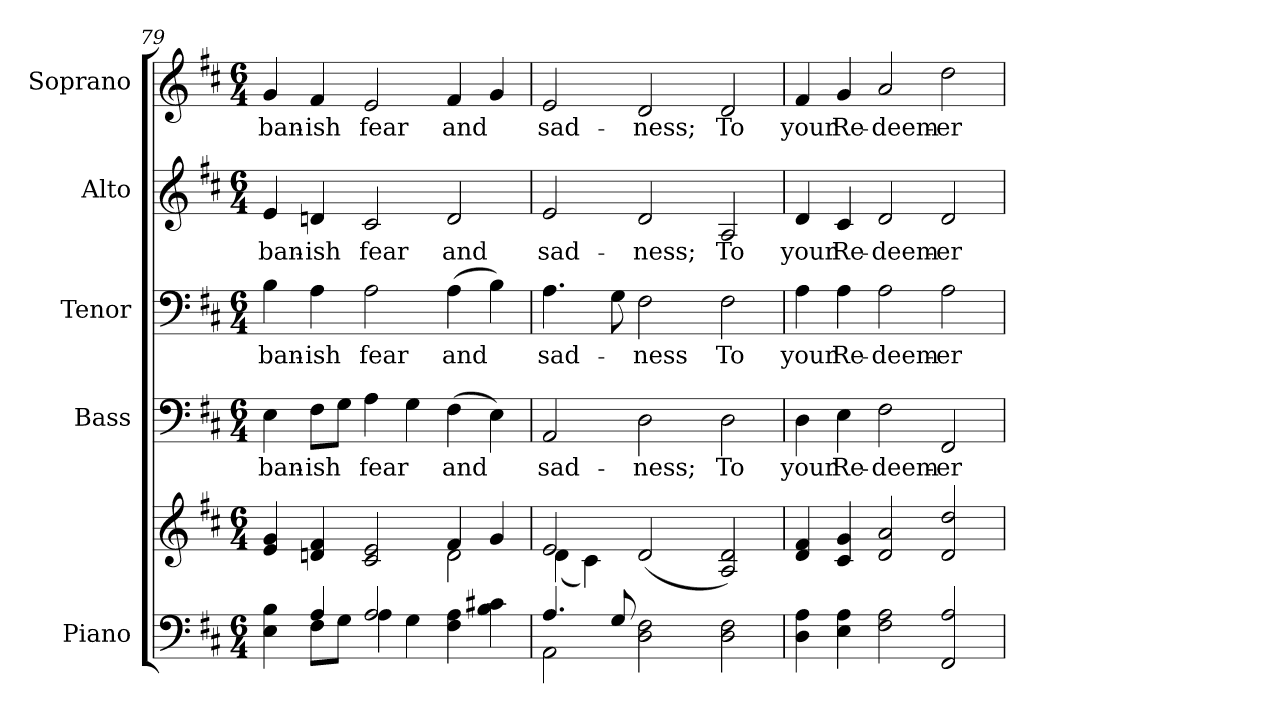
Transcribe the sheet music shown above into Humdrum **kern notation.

**kern	**kern	**kern	**text	**kern	**text	**kern	**text	**kern	**text
*part5	*part5	*part4	*part4	*part3	*part3	*part2	*part2	*part1	*part1
*staff6	*staff5	*staff4	*staff4	*staff3	*staff3	*staff2	*staff2	*staff1	*staff1
*I"Piano	*	*I"Bass	*	*I"Tenor	*	*I"Alto	*	*I"Soprano	*
*I'Pno.	*	*I'B.	*	*I'T.	*	*I'A.	*	*I'S.	*
!!LO:PB:g=z
*clefF4	*clefG2	*clefF4	*	*clefF4	*	*clefG2	*	*clefG2	*
*k[f#c#]	*k[f#c#]	*k[f#c#]	*	*k[f#c#]	*	*k[f#c#]	*	*k[f#c#]	*
*D:	*D:	*D:	*	*D:	*	*D:	*	*D:	*
*M6/4	*M6/4	*M6/4	*	*M6/4	*	*M6/4	*	*M6/4	*
=79	=79	=79	=79	=79	=79	=79	=79	=79	=79
*^	*^	*	*	*	*	*	*	*	*
!	!	!	!	!	!LO:LY:b:color=#000000	!	!	!	!	!	!
!	!	!	!	!	!	!	!LO:LY:b:color=#000000	!	!	!	!
!	!	!	!	!	!	!	!	!	!LO:LY:b:color=#000000	!	!
!	!	!	!	!	!	!	!	!	!	!	!LO:LY:b:color=#000000
4Ei\ 4Bi	4ryy	4ei/ 4gi	2.ryy	4Ei\	ban-	4Bi\	ban-	4ei/	ban-	4gi/	ban-
!	!	!	!	!	!LO:LY:b:color=#000000	!	!	!	!	!	!
!	!	!	!	!	!	!	!LO:LY:b:color=#000000	!	!	!	!
!	!	!	!	!	!	!	!	!	!LO:LY:b:color=#000000	!	!
!	!	!	!	!	!	!	!	!	!	!	!LO:LY:b:color=#000000
4Ai/	8F#i\L	4dni/ 4f#i	.	8F#i\L	-ish	4Ai\	-ish	4dni/	-ish	4f#i/	-ish
.	8Gi\J	.	.	8Gi\J	.	.	.	.	.	.	.
!	!	!	!	!	!LO:LY:b:color=#000000	!	!	!	!	!	!
!	!	!	!	!	!	!	!LO:LY:b:color=#000000	!	!	!	!
!	!	!	!	!	!	!	!	!	!LO:LY:b:color=#000000	!	!
!	!	!	!	!	!	!	!	!	!	!	!LO:LY:b:color=#000000
2Ai/	4Ai\	2c#i/ 2ei	.	4Ai\	fear	2Ai\	fear	2c#i/	fear	2ei/	fear
.	4Gi\	.	4ryy	4Gi\	.	.	.	.	.	.	.
!	!	!	!	!	!LO:LY:b:color=#000000	!	!	!	!	!	!
!	!	!	!	!	!	!	!LO:LY:b:color=#000000	!	!	!	!
!	!	!	!	!	!	!	!	!	!LO:LY:b:color=#000000	!	!
!	!	!	!	!	!	!	!	!	!	!	!LO:LY:b:color=#000000
4F#i\ 4Ai	4ryy	4f#i/	2di\	(4F#i\	and	(4Ai\	and	2di/	and	4f#i/	and
4Bi\ 4c#Xi	4ryy	4gi/	.	4Ei\)	.	4Bi\)	.	.	.	4gi/	.
=80	=80	=80	=80	=80	=80	=80	=80	=80	=80	=80	=80
!	!	!	!	!	!LO:LY:b:color=#000000	!	!	!	!	!	!
!	!	!	!	!	!	!	!LO:LY:b:color=#000000	!	!	!	!
!	!	!	!	!	!	!	!	!	!LO:LY:b:color=#000000	!	!
!	!	!	!	!	!	!	!	!	!	!	!LO:LY:b:color=#000000
4.Ai/	2AAi\	2ei/	(4di\	2AAi/	sad-	4.Ai\	sad-	2ei/	sad-	2ei/	sad-
.	.	.	4c#i\)	.	.	.	.	.	.	.	.
8Gi/	.	.	.	.	.	8Gi\	.	.	.	.	.
!	!	!	!	!	!LO:LY:b:color=#000000	!	!	!	!	!	!
!	!	!	!	!	!	!	!LO:LY:b:color=#000000	!	!	!	!
!	!	!	!	!	!	!	!	!	!LO:LY:b:color=#000000	!	!
!	!	!	!	!	!	!	!	!	!	!	!LO:LY:b:color=#000000
2Di\ 2F#i	4ryy	(2di/	4ryy	2Di\	-ness;	2F#i\	-ness	2di/	-ness;	2di/	-ness;
.	2.ryy	.	2.ryy	.	.	.	.	.	.	.	.
!	!	!	!	!	!LO:LY:b:color=#000000	!	!	!	!	!	!
!	!	!	!	!	!	!	!LO:LY:b:color=#000000	!	!	!	!
!	!	!	!	!	!	!	!	!	!LO:LY:b:color=#000000	!	!
!	!	!	!	!	!	!	!	!	!	!	!LO:LY:b:color=#000000
2Di\ 2F#i	.	2Ai/ 2di)	.	2Di\	To	2F#i\	To	2Ai/	To	2di/	To
*v	*v	*	*	*	*	*	*	*	*	*	*
*	*v	*v	*	*	*	*	*	*	*	*
!!LO:PB:g=z
=81	=81	=81	=81	=81	=81	=81	=81	=81	=81
!	!	!	!LO:LY:b:color=#000000	!	!	!	!	!	!
!	!	!	!	!	!LO:LY:b:color=#000000	!	!	!	!
!	!	!	!	!	!	!	!LO:LY:b:color=#000000	!	!
!	!	!	!	!	!	!	!	!	!LO:LY:b:color=#000000
4Di\ 4Ai	4di/ 4f#i	4Di\	your	4Ai\	your	4di/	your	4f#i/	your
!	!	!	!LO:LY:b:color=#000000	!	!	!	!	!	!
!	!	!	!	!	!LO:LY:b:color=#000000	!	!	!	!
!	!	!	!	!	!	!	!LO:LY:b:color=#000000	!	!
!	!	!	!	!	!	!	!	!	!LO:LY:b:color=#000000
4Ei\ 4Ai	4c#i/ 4gi	4Ei\	Re-	4Ai\	Re-	4c#i/	Re-	4gi/	Re-
!	!	!	!LO:LY:b:color=#000000	!	!	!	!	!	!
!	!	!	!	!	!LO:LY:b:color=#000000	!	!	!	!
!	!	!	!	!	!	!	!LO:LY:b:color=#000000	!	!
!	!	!	!	!	!	!	!	!	!LO:LY:b:color=#000000
2F#i\ 2Ai	2di/ 2ai	2F#i\	-deem-	2Ai\	-deem-	2di/	-deem-	2ai/	-deem-
!	!	!	!LO:LY:b:color=#000000	!	!	!	!	!	!
!	!	!	!	!	!LO:LY:b:color=#000000	!	!	!	!
!	!	!	!	!	!	!	!LO:LY:b:color=#000000	!	!
!	!	!	!	!	!	!	!	!	!LO:LY:b:color=#000000
2FF#i/ 2Ai	2di/ 2ddi	2FF#i/	-er	2Ai\	-er	2di/	-er	2ddi\	-er
=	=	=	=	=	=	=	=	=	=
*-	*-	*-	*-	*-	*-	*-	*-	*-	*-
